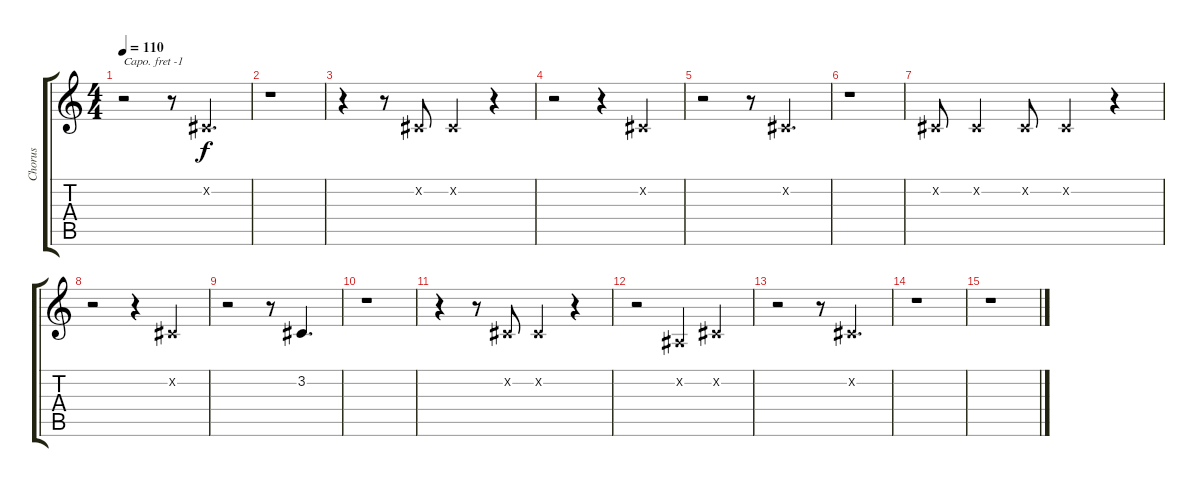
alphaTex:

\track ("Chorus" "Chorus") {instrument lead1square}
\staff {score tabs}
\capo -1
\tuning (E4 B3 G3 D3 A2 E2) {hide}
\ts (4 4)
\tempo 110
\clef g2
\ks c
r.2{dy f} r.8 3.2{x}.4{d} |
r.1 |
r.4 r.8 3.2{x}.8 3.2{x}.4 r.4 |
r.2 r.4 3.2{x}.4 |
r.2 r.8 3.2{x}.4{d} |
r.1 |
3.2{x}.8 3.2{x}.4 3.2{x}.8 3.2{x}.4 r.4 |
r.2 r.4 3.2{x}.4 |
r.2 r.8 3.2.4{d} |
r.1 |
r.4 r.8 3.2{x}.8 3.2{x}.4 r.4 |
r.2 0.2{x}.4 3.2{x}.4 |
r.2 r.8 3.2{x}.4{d} |
r.1 |
r.1
